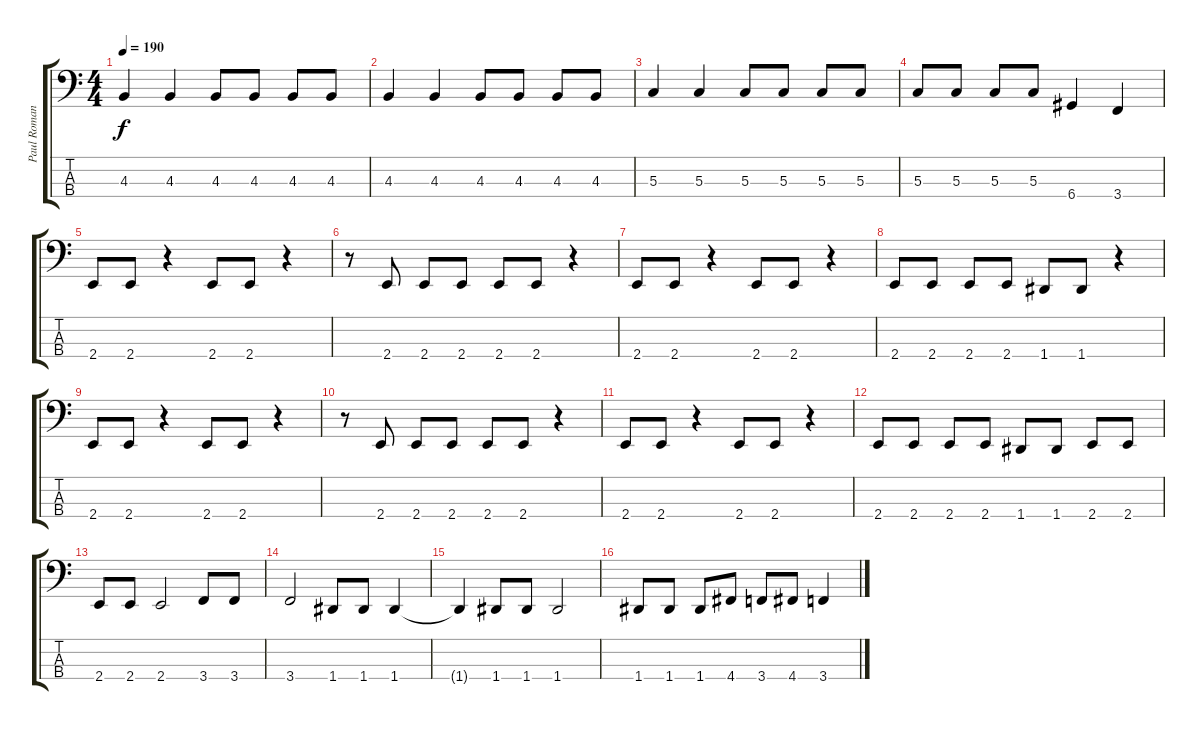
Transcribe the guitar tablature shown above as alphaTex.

\track ("Paul Romanko" "Paul Roman") {instrument electricbasspick}
\staff {score tabs}
\tuning (F2 C2 G1 D1) {hide}
\ts (4 4)
\tempo 190
\clef f4
\ks c
4.3.4{dy f} 4.3.4 4.3.8 4.3.8 4.3.8 4.3.8 |
4.3.4 4.3.4 4.3.8 4.3.8 4.3.8 4.3.8 |
5.3.4 5.3.4 5.3.8 5.3.8 5.3.8 5.3.8 |
5.3.8 5.3.8 5.3.8 5.3.8 6.4.4 3.4.4 |
2.4.8 2.4.8 r.4 2.4.8 2.4.8 r.4 |
r.8 2.4.8 2.4.8 2.4.8 2.4.8 2.4.8 r.4 |
2.4.8 2.4.8 r.4 2.4.8 2.4.8 r.4 |
2.4.8 2.4.8 2.4.8 2.4.8 1.4.8 1.4.8 r.4 |
2.4.8 2.4.8 r.4 2.4.8 2.4.8 r.4 |
r.8 2.4.8 2.4.8 2.4.8 2.4.8 2.4.8 r.4 |
2.4.8 2.4.8 r.4 2.4.8 2.4.8 r.4 |
2.4.8 2.4.8 2.4.8 2.4.8 1.4.8 1.4.8 2.4.8 2.4.8 |
2.4.8 2.4.8 2.4.2 3.4.8 3.4.8 |
3.4.2 1.4.8 1.4.8 1.4.4 |
1.4{t}.4 1.4.8 1.4.8 1.4.2 |
1.4.8 1.4.8 1.4.8 4.4.8 3.4.8 4.4.8 3.4.4
